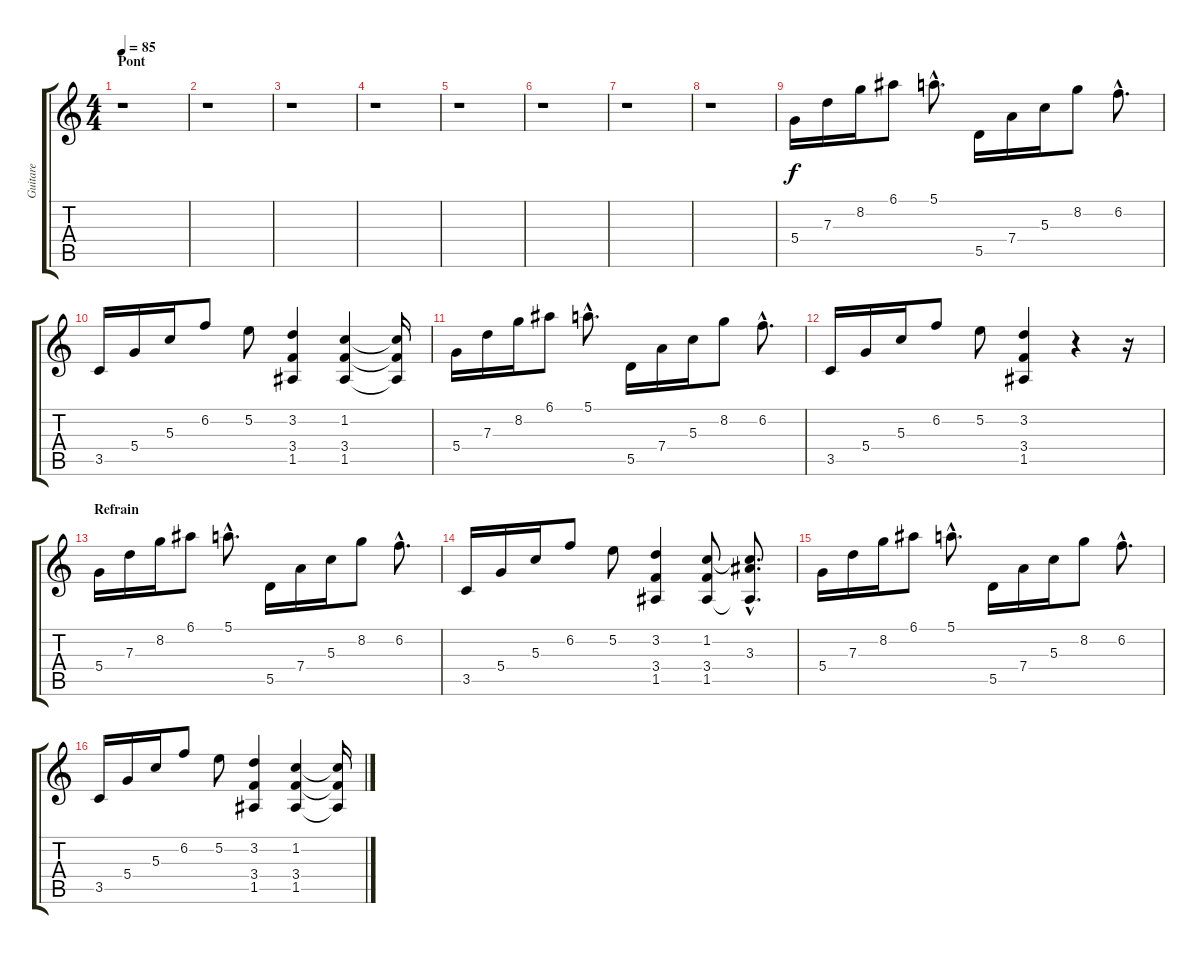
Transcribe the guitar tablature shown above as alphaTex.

\track ("Guitare" "Guitare") {instrument acousticguitarnylon}
\staff {score tabs}
\tuning (E4 B3 G3 D3 A2 E2) {hide}
\ts (4 4)
\section ("" "Pont")
\tempo 85
\clef g2
\ks c
r.1{dy f} |
r.1 |
r.1 |
r.1 |
r.1 |
r.1 |
r.1 |
r.1 |
5.4.16 7.3.16 8.2.16 6.1.8 5.1{hac}.8{d} 5.5.16 7.4.16 5.3.16 8.2.8 6.2{hac}.8{d} |
3.5.16 5.4.16 5.3.16 6.2.8 5.2.8 (3.2 3.4 1.5).4 (1.2 3.4 1.5).4 (1.2{t} 3.4{t} 1.5{t}).16 |
5.4.16 7.3.16 8.2.16 6.1.8 5.1{hac}.8{d} 5.5.16 7.4.16 5.3.16 8.2.8 6.2{hac}.8{d} |
3.5.16 5.4.16 5.3.16 6.2.8 5.2.8 (3.2 3.4 1.5).4 r.4 r.16 |
\section ("" "Refrain")
5.4.16 7.3.16 8.2.16 6.1.8 5.1{hac}.8{d} 5.5.16 7.4.16 5.3.16 8.2.8 6.2{hac}.8{d} |
3.5.16 5.4.16 5.3.16 6.2.8 5.2.8 (3.2 3.4 1.5).4 (1.2 3.4 1.5).8 (1.2{hac t} 3.3{hac} 1.5{hac t}).8{d} |
5.4.16 7.3.16 8.2.16 6.1.8 5.1{hac}.8{d} 5.5.16 7.4.16 5.3.16 8.2.8 6.2{hac}.8{d} |
3.5.16 5.4.16 5.3.16 6.2.8 5.2.8 (3.2 3.4 1.5).4 (1.2 3.4 1.5).4 (1.2{t} 3.4{t} 1.5{t}).16
